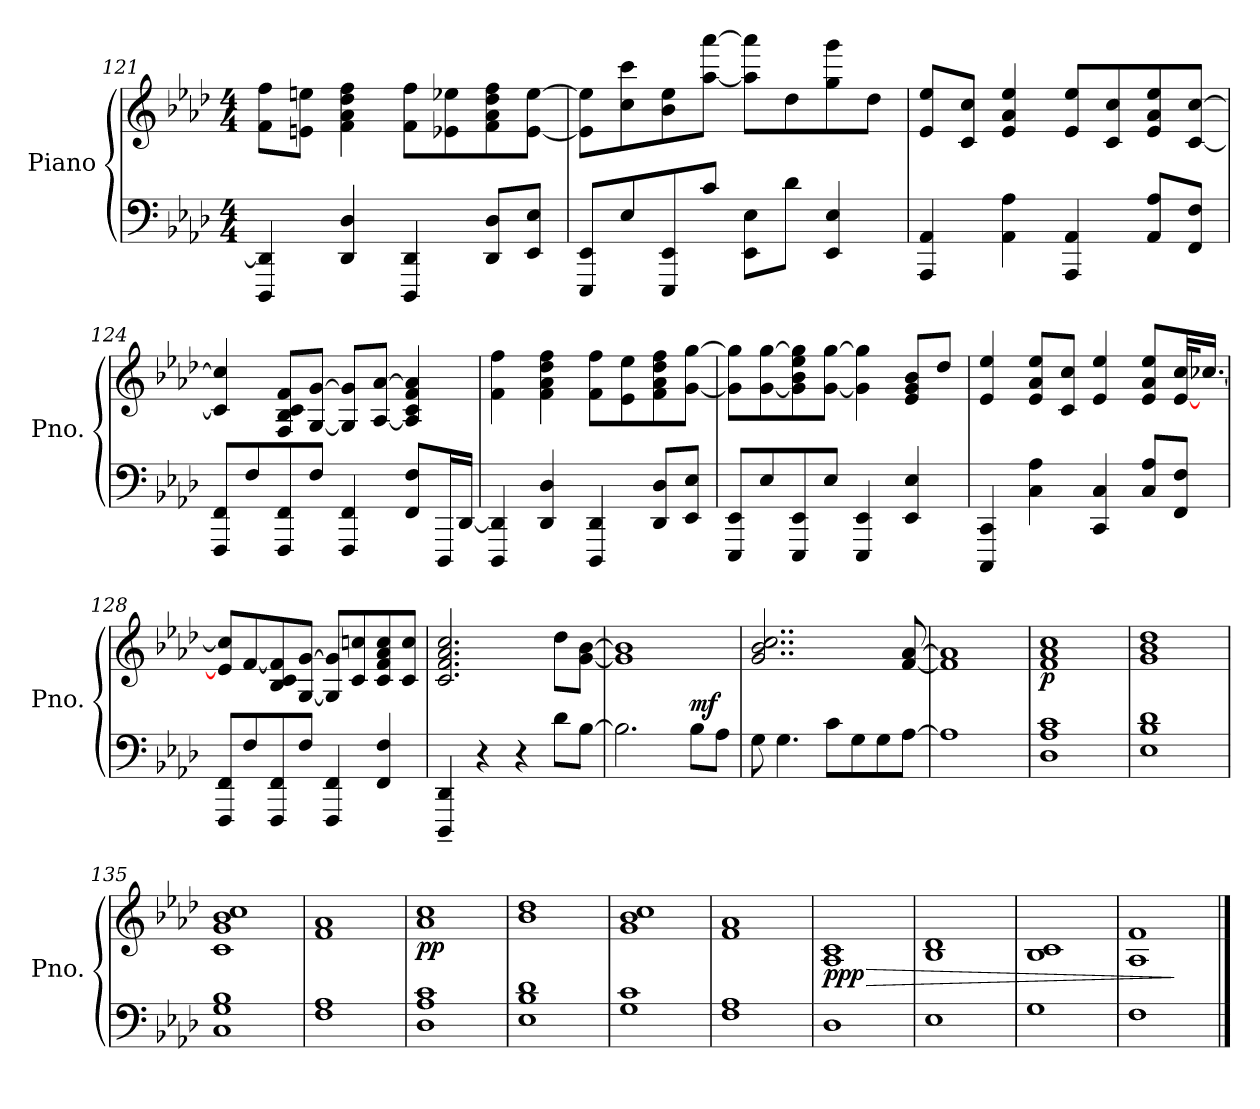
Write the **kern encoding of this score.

**kern	**kern	**dynam
*part1	*part1	*part1
*staff2	*staff1	*staff1/2
*I"Piano	*	*
*I'Pno.	*	*
*clefF4	*clefG2	*
*k[b-e-a-d-]	*k[b-e-a-d-]	*
*M4/4	*M4/4	*
=121	=121	=121
4DDD-/ 4DD-/]	8f\ 8ff\L	.
.	8eni\ 8eeni\J	.
4DD-/ 4D-/	4f\ 4a-\ 4dd-\ 4ff\	.
4DDD-/ 4DD-/	8f\ 8ff\L	.
.	8e-X\ 8ee-X\	.
8DD-/ 8D-/L	8f\ 8a-\ 8dd-\ 8ff\	.
8EE-/ 8E-/J	[8e-\ [8ee-\J	.
!!LO:LB:g=z
=122	=122	=122
8EEE-/ 8EE-/L	8e-\] 8ee-\]L	.
8E-/	8cc\ 8ccc\	.
8EEE-/ 8EE-/	8b-\ 8ee-\	.
8c/J	[8aa-\ [8aaa-\J	.
8EE-\ 8E-\L	8aa-\] 8aaa-\]L	.
8d-\J	8dd-\	.
4EE-/ 4E-/	8gg\ 8ggg\	.
.	8dd-\J	.
=123	=123	=123
4AAA-/ 4AA-/	8e-/ 8ee-/L	.
.	8c/ 8cc/J	.
4AA-\ 4A-\	4e-/ 4a-/ 4ee-/	.
4AAA-/ 4AA-/	8e-/ 8ee-/L	.
.	8c/ 8cc/	.
8AA-/ 8A-/L	8e-/ 8a-/ 8ee-/	.
8FF/ 8F/J	[8c/ [8cc/J	.
=124	=124	=124
8FFF/ 8FF/L	4c/] 4cc/]	.
8F/	.	.
8FFF/ 8FF/	8F/ 8B-/ 8c/ 8f/L	.
8F/J	[8G/ [8g/J	.
4FFF/ 4FF/	8G/] 8g/]L	.
.	[8A-/ [8a-/J	.
8FF/ 8F/L	4A-/] 4c/ 4f/ 4a-/]	.
16DDD-/L	.	.
[16DD-/JJ	.	.
=125	=125	=125
4DDD-/ 4DD-/]	4f\ 4ff\	.
4DD-/ 4D-/	4f\ 4a-\ 4dd-\ 4ff\	.
4DDD-/ 4DD-/	8f\ 8ff\L	.
.	8e-\ 8ee-\	.
8DD-/ 8D-/L	8f\ 8a-\ 8dd-\ 8ff\	.
8EE-/ 8E-/J	[8g\ [8gg\J	.
=126	=126	=126
8EEE-/ 8EE-/L	8g\] 8gg\]L	.
8E-/	[8g\ [8gg\	.
8EEE-/ 8EE-/	8g\] 8b-\ 8ee-\ 8gg\]	.
8E-/J	[8g\ [8gg\J	.
4EEE-/ 4EE-/	4g\] 4gg\]	.
4EE-/ 4E-/	8e-/ 8g/ 8b-/L	.
.	8dd-/J	.
!!LO:LB:g=z
=127	=127	=127
4CCC/ 4CC/	4e-/ 4ee-/	.
4C\ 4A-\	8e-/ 8a-/ 8ee-/L	.
.	8c/ 8cc/J	.
4CC/ 4C/	4e-/ 4ee-/	.
8C/ 8A-/L	8e-/ 8a-/ 8ee-/L	.
8FF/ 8F/J	[32e-/ 32cc/KL	.
.	[16.cc-X/JJ	.
=128	=128	=128
8FFF/ 8FF/L	8e-/] 8cc-/]L	.
8F/	[8f/	.
8FFF/ 8FF/	8B-/ 8c/ 8f/]	.
8F/J	[8G/ [8g/J	.
4FFF/ 4FF/	8G/] 8g/]L	.
.	8c/ 8ccn/	.
4FF/ 4F/	8c/ 8f/ 8a-/ 8cc/	.
.	8c/ 8cc/J	.
=129	=129	=129
4DDD-/~ 4DD-/~	2.c/ 2.f/ 2.a-/ 2.cc/	.
4r	.	.
4r	.	.
8d-\L	8dd-\L	.
[8B-\J	[8g\ [8b-\J	.
=130	=130	=130
2.B-\]	1g] 1b-]	.
!	!	!LO:DY:a=2
8B-\L	.	mf
8A-\J	.	.
=131	=131	=131
8G\	2..g/ 2..b-/ 2..cc/	.
4.G\	.	.
8c\L	.	.
8G\	.	.
8G\	.	.
[8A-\J	[8f/ [8a-/	.
=132	=132	=132
1A-]	1f] 1a-]	.
=133	=133	=133
!	!	!LO:DY:b
1D- 1A- 1c	1f 1a- 1cc	p
=134	=134	=134
1E- 1B- 1d-	1g 1b- 1dd-	.
!!LO:LB:g=z
=135	=135	=135
1C 1G 1B-	1c 1g 1b- 1cc	.
=136	=136	=136
1F 1A-	1f 1a-	.
=137	=137	=137
!	!	!LO:DY:b
1D- 1A- 1c	1a- 1cc	pp
=138	=138	=138
1E- 1B- 1d-	1b- 1dd-	.
=139	=139	=139
1G 1c	1g 1b- 1cc	.
=140	=140	=140
1F 1A-	1f 1a-	.
=141	=141	=141
!	!	!LO:HP:b
!	!	!LO:DY:n=1:b
1D-	1A- 1c	> ppp
=142	=142	=142
1E-	1B- 1d-	.
=143	=143	=143
1G	1B- 1c	.
=144	=144	=144
1F	1A- 1f	.
.	.	]
==	==	==
*-	*-	*-
